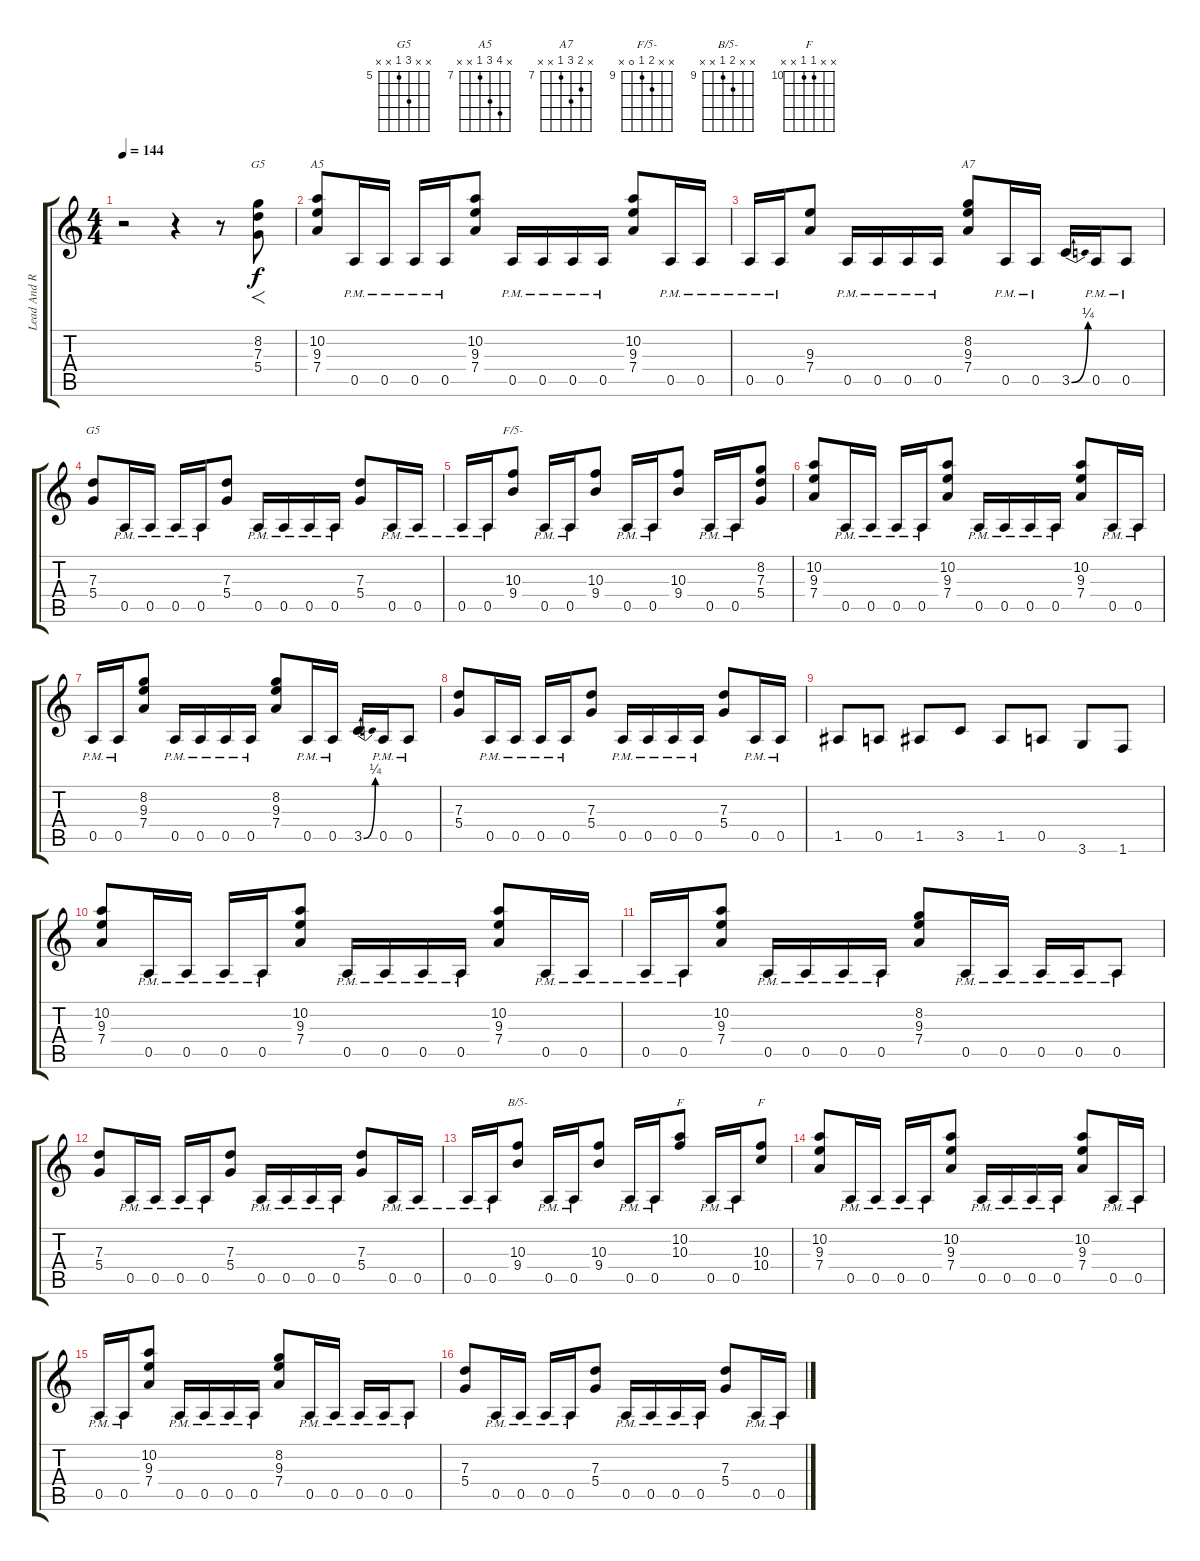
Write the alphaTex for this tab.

\track ("Lead And Rhythm Guitar" "Lead And R") {instrument overdrivenguitar}
\staff {score tabs}
\tuning (E4 B3 G3 D3 A2 E2) {hide}
\chord ("G5" x 8 7 5 x x) {firstfret 5}
\chord ("A5" x 10 9 7 x x) {firstfret 7}
\chord ("A7" x 8 9 7 x x) {firstfret 7}
\chord ("G5" x x 7 5 x x) {firstfret 5}
\chord ("F/5-" x x 10 9 0 x) {firstfret 9}
\chord ("B/5-" x x 10 9 x x) {firstfret 9}
\chord ("F" x 10 10 x x x) {firstfret 10}
\chord ("F" x x 10 10 x x) {firstfret 10}
\ts (4 4)
\tempo 144
\clef g2
\ks c
r.2{dy f instrument overdrivenguitar} r.4 r.8 (8.2 7.3 5.4).8{f ch "G5"} |
(10.2 9.3 7.4).8{ch "A5"} 0.5{pm}.16 0.5{pm}.16 0.5{pm}.16 0.5{pm}.16 (10.2 9.3 7.4).8 0.5{pm}.16 0.5{pm}.16 0.5{pm}.16 0.5{pm}.16 (10.2 9.3 7.4).8 0.5{pm}.16 0.5{pm}.16 |
0.5{pm}.16 0.5{pm}.16 (9.3 7.4).8 0.5{pm}.16 0.5{pm}.16 0.5{pm}.16 0.5{pm}.16 (8.2 9.3 7.4).8{ch "A7"} 0.5{pm}.16 0.5{pm}.16 3.5{be (bend 0 0 60 1)}.16 0.5{pm}.16 0.5{pm}.8 |
(7.3 5.4).8{ch "G5"} 0.5{pm}.16 0.5{pm}.16 0.5{pm}.16 0.5{pm}.16 (7.3 5.4).8 0.5{pm}.16 0.5{pm}.16 0.5{pm}.16 0.5{pm}.16 (7.3 5.4).8 0.5{pm}.16 0.5{pm}.16 |
0.5{pm}.16 0.5{pm}.16 (10.3 9.4).8{ch "F/5-"} 0.5{pm}.16 0.5{pm}.16 (10.3 9.4).8 0.5{pm}.16 0.5{pm}.16 (10.3 9.4).8 0.5{pm}.16 0.5{pm}.16 (8.2 7.3 5.4).8 |
(10.2 9.3 7.4).8 0.5{pm}.16 0.5{pm}.16 0.5{pm}.16 0.5{pm}.16 (10.2 9.3 7.4).8 0.5{pm}.16 0.5{pm}.16 0.5{pm}.16 0.5{pm}.16 (10.2 9.3 7.4).8 0.5{pm}.16 0.5{pm}.16 |
0.5{pm}.16 0.5{pm}.16 (8.2 9.3 7.4).8 0.5{pm}.16 0.5{pm}.16 0.5{pm}.16 0.5{pm}.16 (8.2 9.3 7.4).8 0.5{pm}.16 0.5{pm}.16 3.5{be (bend 0 0 60 1)}.16 0.5{pm}.16 0.5{pm}.8 |
(7.3 5.4).8 0.5{pm}.16 0.5{pm}.16 0.5{pm}.16 0.5{pm}.16 (7.3 5.4).8 0.5{pm}.16 0.5{pm}.16 0.5{pm}.16 0.5{pm}.16 (7.3 5.4).8 0.5{pm}.16 0.5{pm}.16 |
1.5.8 0.5.8 1.5.8 3.5.8 1.5.8 0.5.8 3.6.8 1.6.8 |
(10.2 9.3 7.4).8 0.5{pm}.16 0.5{pm}.16 0.5{pm}.16 0.5{pm}.16 (10.2 9.3 7.4).8 0.5{pm}.16 0.5{pm}.16 0.5{pm}.16 0.5{pm}.16 (10.2 9.3 7.4).8 0.5{pm}.16 0.5{pm}.16 |
0.5{pm}.16 0.5{pm}.16 (10.2 9.3 7.4).8 0.5{pm}.16 0.5{pm}.16 0.5{pm}.16 0.5{pm}.16 (8.2 9.3 7.4).8 0.5{pm}.16 0.5{pm}.16 0.5{pm}.16 0.5{pm}.16 0.5{pm}.8 |
(7.3 5.4).8 0.5{pm}.16 0.5{pm}.16 0.5{pm}.16 0.5{pm}.16 (7.3 5.4).8 0.5{pm}.16 0.5{pm}.16 0.5{pm}.16 0.5{pm}.16 (7.3 5.4).8 0.5{pm}.16 0.5{pm}.16 |
0.5{pm}.16 0.5{pm}.16 (10.3 9.4).8{ch "B/5-"} 0.5{pm}.16 0.5{pm}.16 (10.3 9.4).8 0.5{pm}.16 0.5{pm}.16 (10.2 10.3).8{ch "F"} 0.5{pm}.16 0.5{pm}.16 (10.3 10.4).8{ch "F"} |
(10.2 9.3 7.4).8 0.5{pm}.16 0.5{pm}.16 0.5{pm}.16 0.5{pm}.16 (10.2 9.3 7.4).8 0.5{pm}.16 0.5{pm}.16 0.5{pm}.16 0.5{pm}.16 (10.2 9.3 7.4).8 0.5{pm}.16 0.5{pm}.16 |
0.5{pm}.16 0.5{pm}.16 (10.2 9.3 7.4).8 0.5{pm}.16 0.5{pm}.16 0.5{pm}.16 0.5{pm}.16 (8.2 9.3 7.4).8 0.5{pm}.16 0.5{pm}.16 0.5{pm}.16 0.5{pm}.16 0.5{pm}.8 |
(7.3 5.4).8 0.5{pm}.16 0.5{pm}.16 0.5{pm}.16 0.5{pm}.16 (7.3 5.4).8 0.5{pm}.16 0.5{pm}.16 0.5{pm}.16 0.5{pm}.16 (7.3 5.4).8 0.5{pm}.16 0.5{pm}.16
